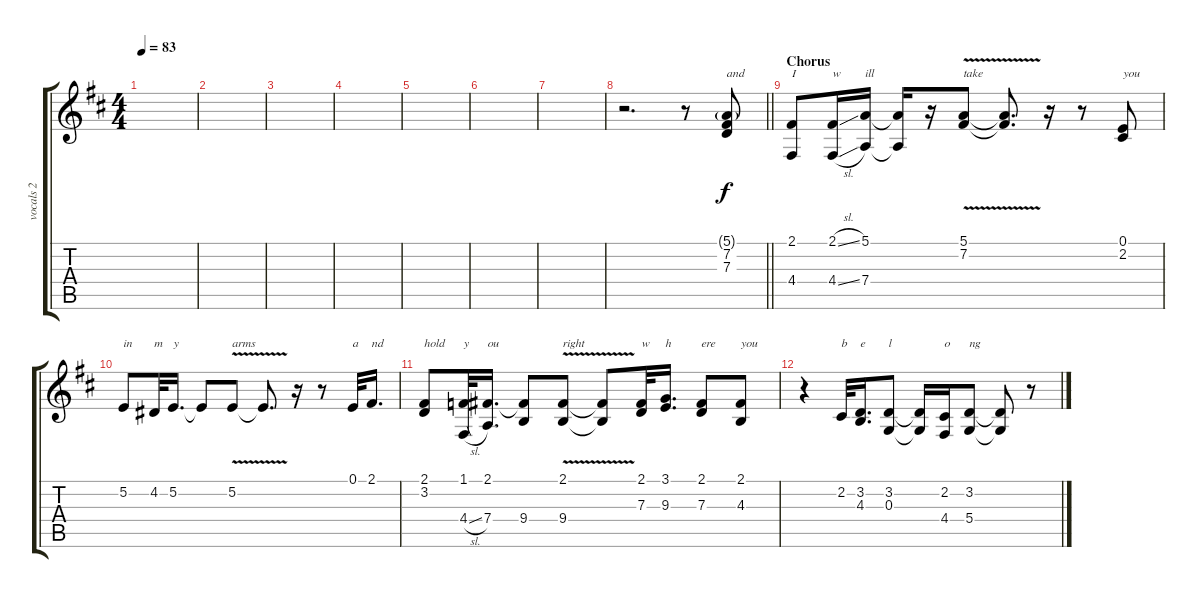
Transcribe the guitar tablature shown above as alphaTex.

\track ("vocals 2" "vocals 2") {instrument synthvoice}
\staff {score tabs}
\tuning (E4 B3 G3 D3 A2 E2) {hide}
\ts (4 4)
\tempo 83
\clef g2
\ks d
|
|
|
|
|
|
|
\barLineRight lightlight
r.2{d} r.8 (5.1{g} 7.2 7.3).8{txt "and"} |
\section ("" "Chorus")
(2.1 4.4).8{txt "I" dy f} (2.1{sl} 4.4{sl}).16{txt "w"} (5.1 7.4).16{txt "ill"} (5.1{t} 7.4{t}).16 r.16 (5.1{v} 7.2{v}).8{txt "take"} (5.1{t} 7.2{t}).8{d} r.16 r.8 (0.1 2.2).8{txt "you"} |
5.2.8{txt "in"} 4.2.32{txt "m"} 5.2.16{d txt "y"} 5.2{t}.8 5.2{v}.8{txt "arms"} 5.2{t}.8{d} r.16 r.8 0.1.32{txt "a"} 2.1.16{d txt "nd"} |
(2.1 3.2).8{txt "hold"} (1.1 4.4{sl}).32{txt "y"} (2.1 7.4).16{d txt "ou"} (2.1{t} 9.4).8 (2.1{v} 9.4).8{txt "right"} (2.1{t} 9.4{t}).8 (2.1 7.3).32{txt "w"} (3.1 9.3).16{d txt "h"} (2.1 7.3).8{txt "ere"} (2.1 4.3).8{txt "you"} |
r.4 2.2.32{txt "b"} (3.2 4.3).16{d txt "e"} (3.2 0.3).8{txt "l"} (3.2{t} 0.3{t}).16 (2.2 4.4).16{txt "o"} (3.2 5.4).8{txt "ng"} (3.2{t} 5.4{t}).8 r.8
